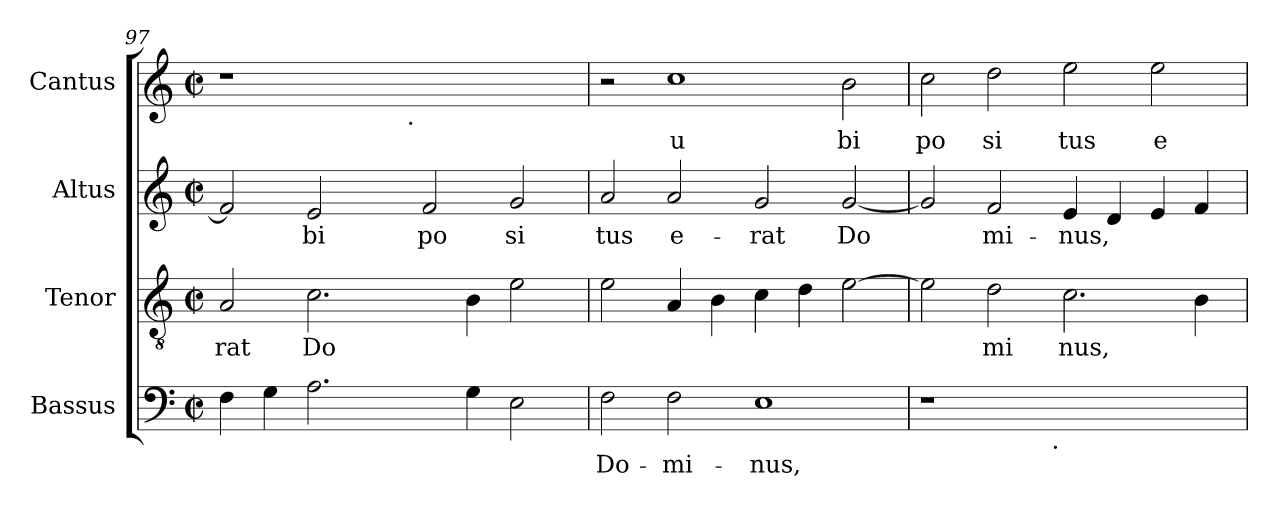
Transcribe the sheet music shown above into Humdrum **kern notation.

**kern	**text	**kern	**text	**kern	**text	**kern	**text
*part4	*part4	*part3	*part3	*part2	*part2	*part1	*part1
*staff4	*staff4	*staff3	*staff3	*staff2	*staff2	*staff1	*staff1
*I"Bassus	*	*I"Tenor	*	*I"Altus	*	*I"Cantus	*
*clefF4	*	*clefGv2	*	*clefG2	*	*clefG2	*
*k[]	*	*k[]	*	*k[]	*	*k[]	*
*C:	*	*C:	*	*C:	*	*C:	*
*M2/2	*	*M2/2	*	*M2/2	*	*M2/2	*
*met(c|)	*	*met(c|)	*	*met(c|)	*	*met(c|)	*
=97	=97	=97	=97	=97	=97	=97	=97
!	!LO:LY:b:cj	!	!LO:LY:b:cj	!	!LO:LY:b:cj	!	!
*	*	*	*	*	*	*^	*
4F\	.	2A/	-rat	2f/]	.	1r	2ryy	.
!	!LO:LY:b:cj	!	!	!	!	!	!	!
4G\	.	.	.	.	.	.	.	.
!	!LO:LY:b:cj	!	!LO:LY:b:cj	!	!LO:LY:b:cj	!	!	!
2.A\	.	2.c\	Do-	2e/	bi	.	4ryy	.
.	.	.	.	.	.	.	8ryy	.
.	.	.	.	.	.	.	16ryy	.
.	.	.	.	.	.	.	64ryy	.
!	!	!	!	!	!	!	!LO:TX:b:t=.	!
.	.	.	.	.	.	.	1ryy	.
!	!	!	!	!	!LO:LY:b:cj	!	!	!
.	.	.	.	2f/	po	1ryy	.	.
!	!LO:LY:b:cj	!	!LO:LY:b:cj	!	!	!	!	!
4G\	.	4B\	--	.	.	.	.	.
!	!LO:LY:b:cj	!	!LO:LY:b:cj	!	!LO:LY:b:cj	!	!	!
2E\	.	2e\	--	2g/	si	.	.	.
.	.	.	.	.	.	.	32.ryy	.
!!LO:PB:g=z
=98	=98	=98	=98	=98	=98	=98	=98	=98
!	!LO:LY:b:cj	!	!LO:LY:b:cj	!	!LO:LY:b:cj	!	!	!
*	*	*	*	*	*	*v	*v	*
2F\	Do-	2e\	--	2a/	tus	2r	.
!	!LO:LY:b:cj	!	!LO:LY:b:cj	!	!LO:LY:b:cj	!	!LO:LY:b:cj
2F\	-mi-	4A/	--	2a/	e-	1cc	u
!	!	!	!LO:LY:b:cj	!	!	!	!
.	.	4B\	--	.	.	.	.
!	!LO:LY:b:cj	!	!LO:LY:b:cj	!	!LO:LY:b:cj	!	!
1E	-nus,	4c\	--	2g/	-rat	.	.
!	!	!	!LO:LY:b:cj	!	!	!	!
.	.	4d\	--	.	.	.	.
!	!	!	!LO:LY:b:cj	!	!LO:LY:b:cj	!	!LO:LY:b:cj
.	.	[>2e\	--	[<2g/	Do-	2b\	bi
=99	=99	=99	=99	=99	=99	=99	=99
!	!	!	!LO:LY:b:cj	!	!LO:LY:b:cj	!	!LO:LY:b:cj
*^	*	*	*	*	*	*	*
1r	2ryy	.	2e\]	--	2g/]	--	2cc\	po
!	!	!	!	!LO:LY:b:cj	!	!LO:LY:b:cj	!	!LO:LY:b:cj
.	4...ryy	.	2d\	-mi	2f/	-mi-	2dd\	si
!	!LO:TX:b:t=.	!	!	!	!	!	!	!
.	1ryy	.	.	.	.	.	.	.
!	!	!	!	!LO:LY:b:cj	!	!LO:LY:b:cj	!	!LO:LY:b:cj
1ryy	.	.	2.c\	nus,	4e/	-nus,	2ee\	tus
!	!	!	!	!	!	!LO:LY:b:cj	!	!
.	.	.	.	.	4d/	.	.	.
!	!	!	!	!	!	!LO:LY:b:cj	!	!LO:LY:b:cj
.	.	.	.	.	4e/	.	2ee\	e
!	!	!	!	!LO:LY:b:cj	!	!LO:LY:b:cj	!	!
.	.	.	4B\	.	4f/	.	.	.
.	32ryy	.	.	.	.	.	.	.
*v	*v	*	*	*	*	*	*	*
=	=	=	=	=	=	=	=
*-	*-	*-	*-	*-	*-	*-	*-
